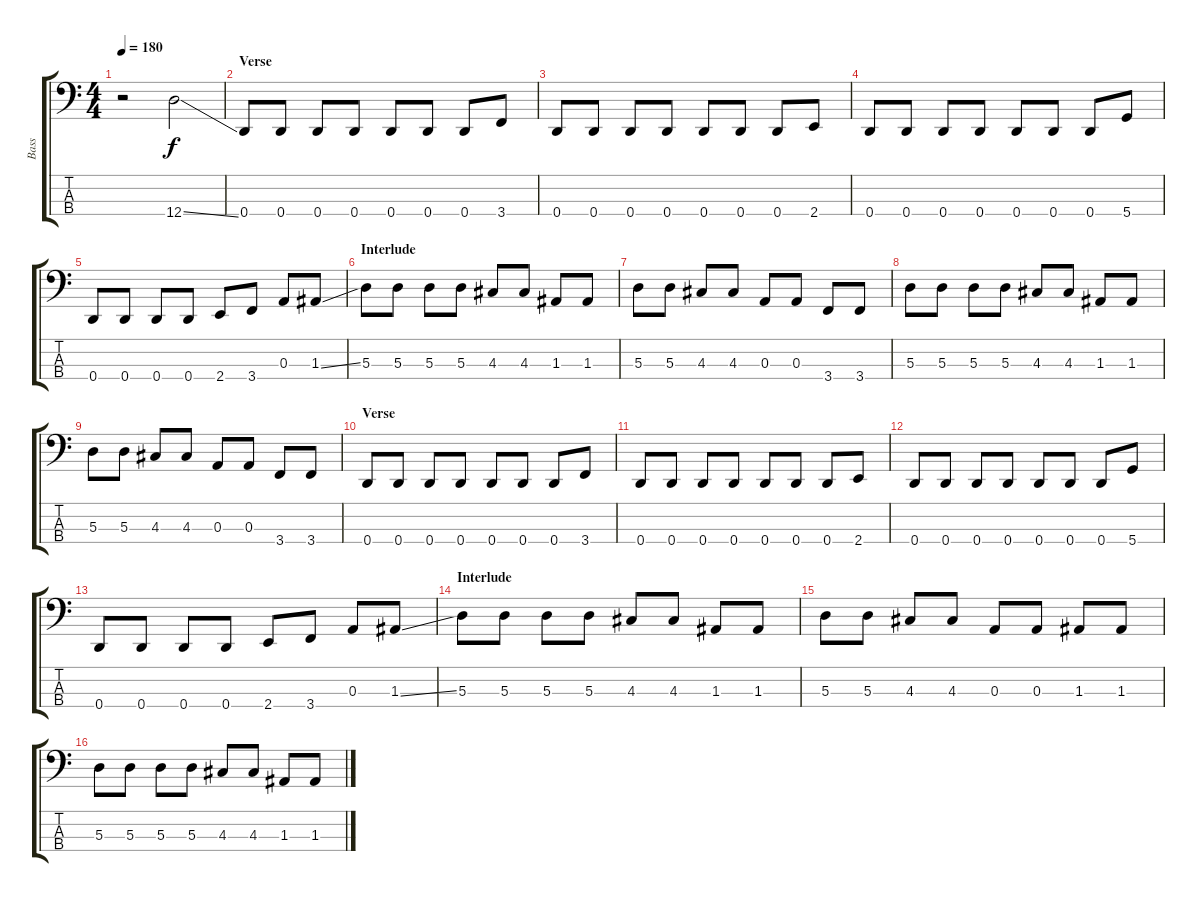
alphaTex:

\track ("Bass" "Bass") {instrument electricbasspick}
\staff {score tabs}
\tuning (G2 D2 A1 D1) {hide}
\ts (4 4)
\tempo 180
\clef f4
\ks c
r.2{dy f instrument electricbasspick} 12.4{ss}.2 |
\section ("" "Verse")
0.4.8 0.4.8 0.4.8 0.4.8 0.4.8 0.4.8 0.4.8 3.4.8 |
0.4.8 0.4.8 0.4.8 0.4.8 0.4.8 0.4.8 0.4.8 2.4.8 |
0.4.8 0.4.8 0.4.8 0.4.8 0.4.8 0.4.8 0.4.8 5.4.8 |
0.4.8 0.4.8 0.4.8 0.4.8 2.4.8 3.4.8 0.3.8 1.3{ss}.8 |
\section ("" "Interlude")
5.3.8 5.3.8 5.3.8 5.3.8 4.3.8 4.3.8 1.3.8 1.3.8 |
5.3.8 5.3.8 4.3.8 4.3.8 0.3.8 0.3.8 3.4.8 3.4.8 |
5.3.8 5.3.8 5.3.8 5.3.8 4.3.8 4.3.8 1.3.8 1.3.8 |
5.3.8 5.3.8 4.3.8 4.3.8 0.3.8 0.3.8 3.4.8 3.4.8 |
\section ("" "Verse")
0.4.8 0.4.8 0.4.8 0.4.8 0.4.8 0.4.8 0.4.8 3.4.8 |
0.4.8 0.4.8 0.4.8 0.4.8 0.4.8 0.4.8 0.4.8 2.4.8 |
0.4.8 0.4.8 0.4.8 0.4.8 0.4.8 0.4.8 0.4.8 5.4.8 |
0.4.8 0.4.8 0.4.8 0.4.8 2.4.8 3.4.8 0.3.8 1.3{ss}.8 |
\section ("" "Interlude")
5.3.8 5.3.8 5.3.8 5.3.8 4.3.8 4.3.8 1.3.8 1.3.8 |
5.3.8 5.3.8 4.3.8 4.3.8 0.3.8 0.3.8 1.3.8 1.3.8 |
5.3.8 5.3.8 5.3.8 5.3.8 4.3.8 4.3.8 1.3.8 1.3.8
